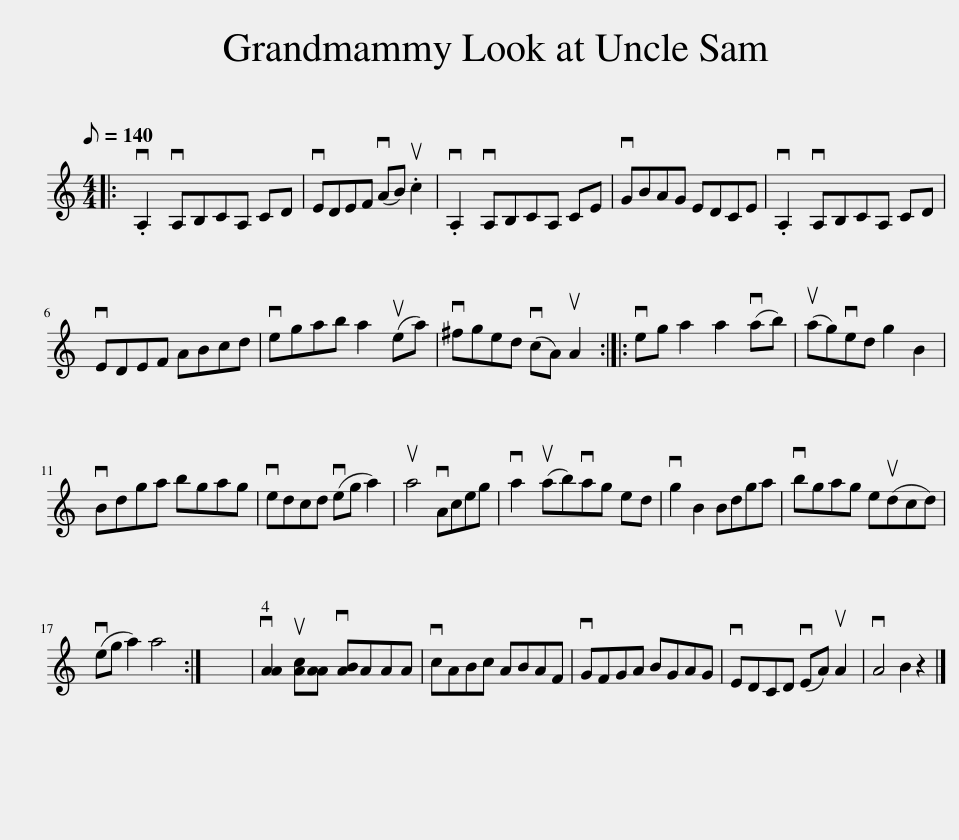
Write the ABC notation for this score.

X:1
L:1/8
Q:1/8=140
M:4/4
I:linebreak $
K:C
V:1 treble
V:1
|: .vA,2 vA,B,CA, CD | vEDEF (vAB) .uc2 | .vA,2 vA,B,CA, CE | vGBAG EDCE | .vA,2 vA,B,CA, CD |$ %5
 vEDEF ABcd | vegab a2 (uea) | v^fged (vcA) uA2 :: veg a2 a2 (vab) | (uag)ved g2 B2 |$ %10
 vBdga bgag | vedcd (veg a2) | ua4 vAceg | va2 (uab)vag ed | vg2 B2 Bdga | %15
 vbgag e(udcd) |$ (veg a2) a4 :| x8 | v[AA]2 u[Ac][AA] v[AB]AAA | vcABc ABAF | %20
 vGFGA BGAG | vEDCD (vEA) uA2 | vA4 B2 z2 |] %23
